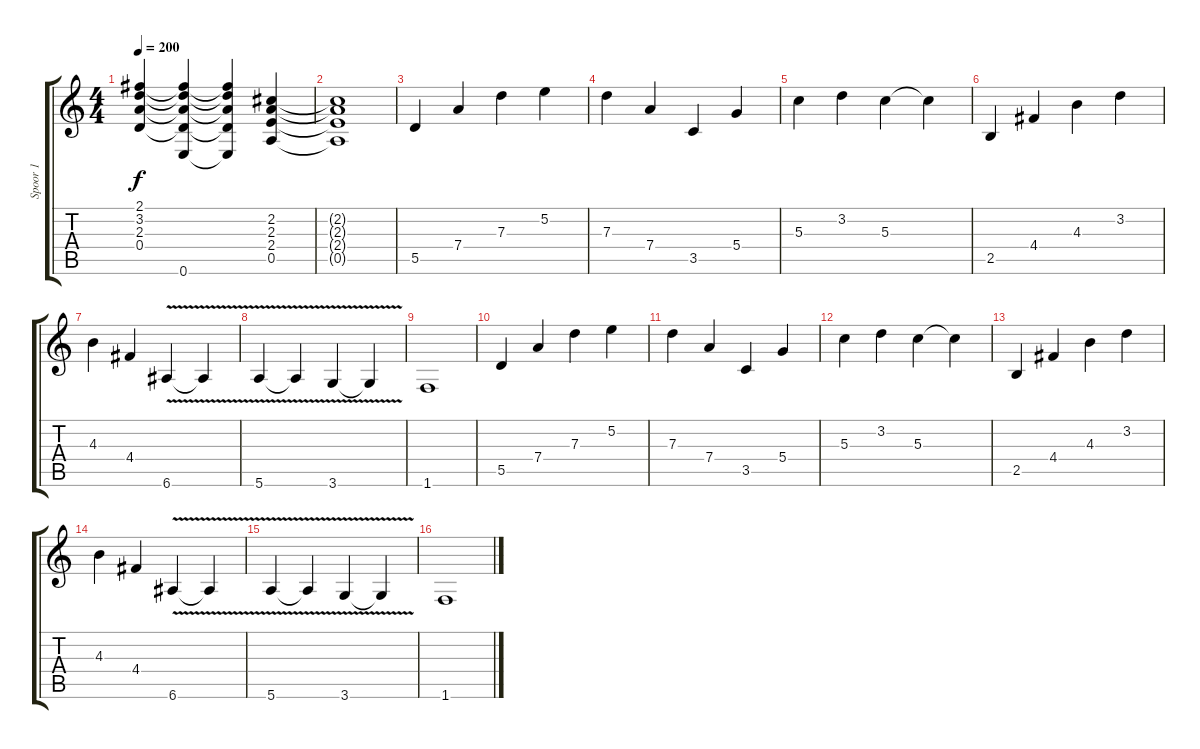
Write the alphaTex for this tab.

\track ("Spoor 1" "Spoor 1") {instrument overdrivenguitar}
\staff {score tabs}
\tuning (E4 B3 G3 D3 A2 E2) {hide}
\ts (4 4)
\tempo 200
\clef g2
\ks c
(2.1 3.2 2.3 0.4).4{dy f} (2.1{t} 3.2{t} 2.3{t} 0.4{t} 0.6).4 (2.1{t} 3.2{t} 2.3{t} 0.4{t} 0.6{t}).4 (2.2 2.3 2.4 0.5).4 |
(2.2{t} 2.3{t} 2.4{t} 0.5{t}).1 |
5.5.4 7.4.4 7.3.4 5.2.4 |
7.3.4 7.4.4 3.5.4 5.4.4 |
5.3.4 3.2.4 5.3.4 5.3{t}.4 |
2.5.4 4.4.4 4.3.4 3.2.4 |
4.3.4 4.4.4 6.6{v}.4 6.6{t}.4 |
5.6{v}.4 5.6{t}.4 3.6{v}.4 3.6{t}.4 |
1.6.1 |
5.5.4 7.4.4 7.3.4 5.2.4 |
7.3.4 7.4.4 3.5.4 5.4.4 |
5.3.4 3.2.4 5.3.4 5.3{t}.4 |
2.5.4 4.4.4 4.3.4 3.2.4 |
4.3.4 4.4.4 6.6{v}.4 6.6{t}.4 |
5.6{v}.4 5.6{t}.4 3.6{v}.4 3.6{t}.4 |
1.6.1
